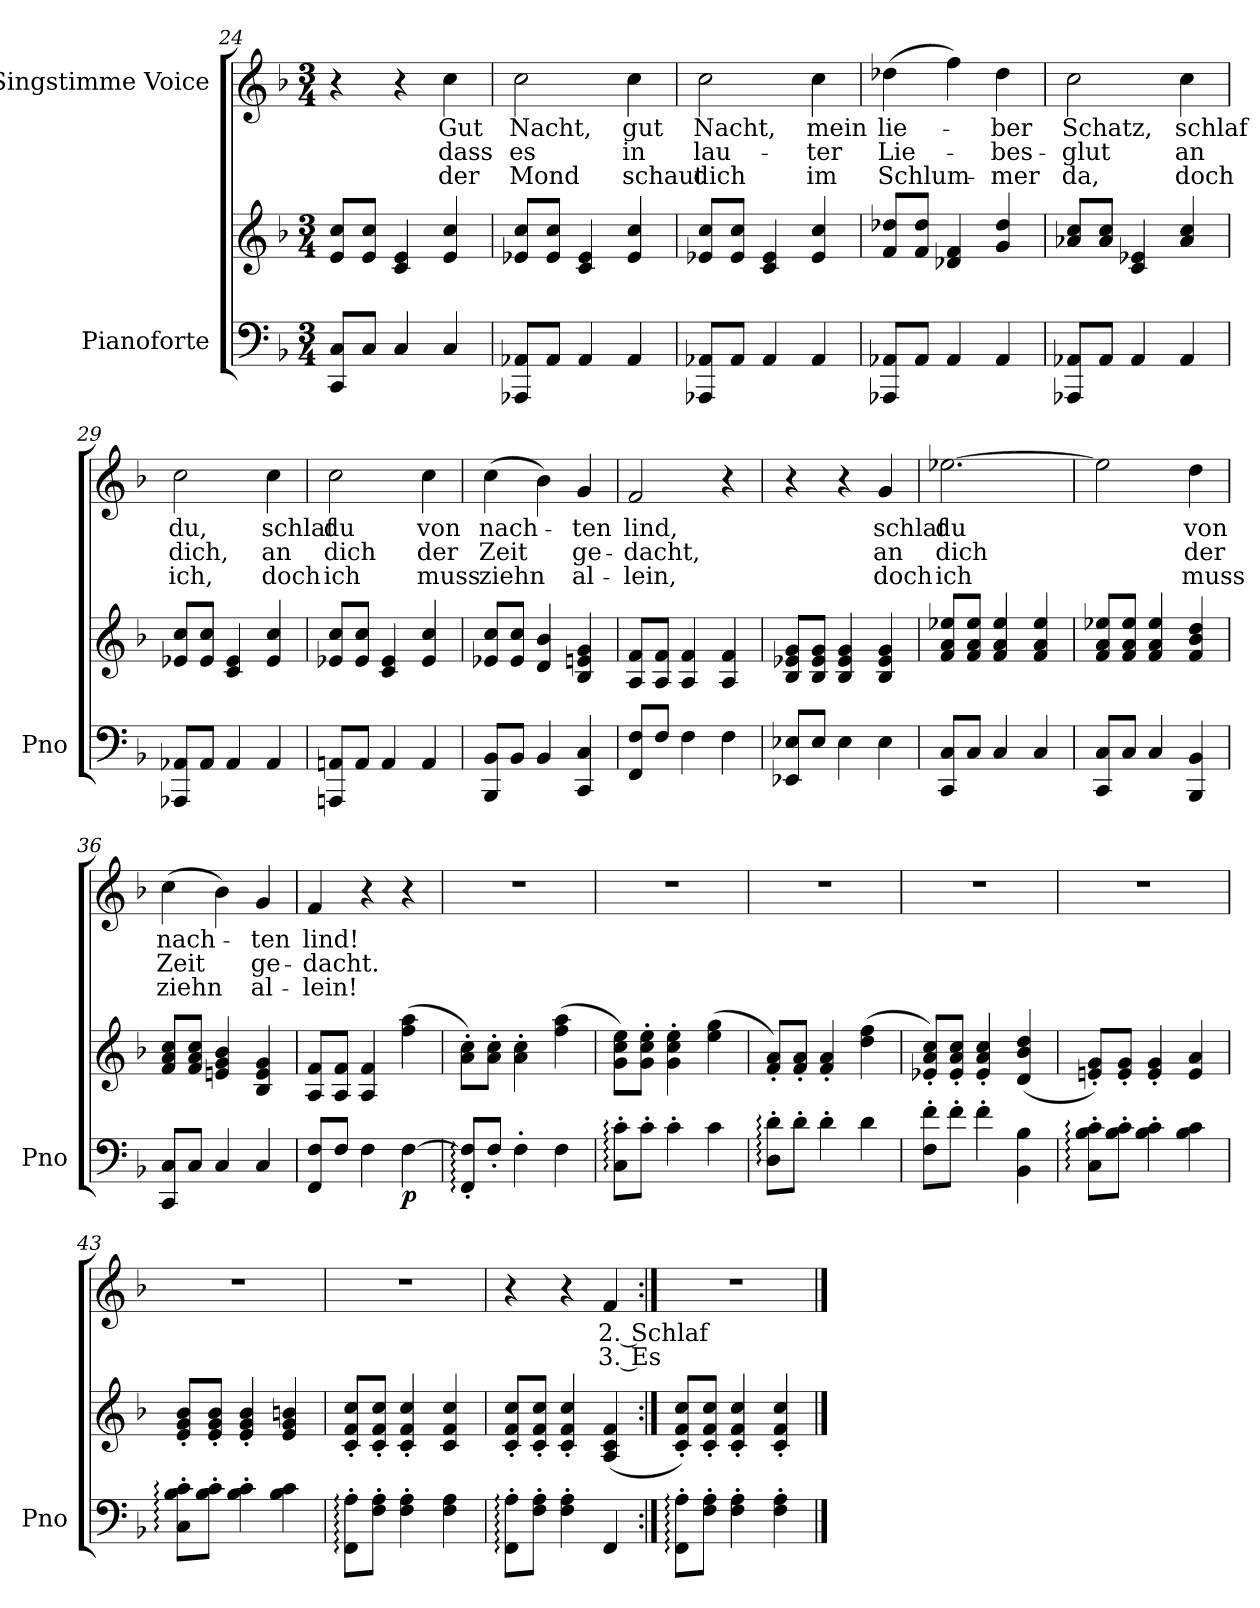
**kern	**kern	**dynam	**kern	**text	**text	**text
*part2	*part2	*part2	*part1	*part1	*part1	*part1
*staff3	*staff2	*staff2/3	*staff1	*staff1	*staff1	*staff1
*I"Pianoforte	*	*	*I"Singstimme Voice	*	*	*
*I'Pno	*	*	*	*	*	*
*clefF4	*clefG2	*	*clefG2	*	*	*
*k[b-]	*k[b-]	*	*k[b-]	*	*	*
*M3/4	*M3/4	*	*M3/4	*	*	*
=24	=24	=24	=24	=24	=24	=24
8CC/ 8C/L	8e/ 8cc/L	.	4r	.	.	.
8C/J	8e/ 8cc/J	.	.	.	.	.
4C/	4c/ 4e/	.	4r	.	.	.
4C/	4e/ 4cc/	.	4cc\	Gut	dass	der
=25	=25	=25	=25	=25	=25	=25
8AAA-X/ 8AA-X/L	8e-X/ 8cc/L	.	2cc\	Nacht,	es	Mond
8AA-/J	8e-/ 8cc/J	.	.	.	.	.
4AA-/	4c/ 4e-/	.	.	.	.	.
4AA-/	4e-/ 4cc/	.	4cc\	gut	in	schaut
=26	=26	=26	=26	=26	=26	=26
8AAA-X/ 8AA-X/L	8e-X/ 8cc/L	.	2cc\	Nacht,	lau-	dich
8AA-/J	8e-/ 8cc/J	.	.	.	.	.
4AA-/	4c/ 4e-/	.	.	.	.	.
4AA-/	4e-/ 4cc/	.	4cc\	mein	-ter	im
=27	=27	=27	=27	=27	=27	=27
8AAA-X/ 8AA-X/L	8f/ 8dd-X/L	.	(4dd-X\	lie-	Lie-	Schlum-
8AA-/J	8f/ 8dd-/J	.	.	.	.	.
4AA-/	4d-X/ 4f/	.	4ff\)	.	.	.
4AA-/	4g/ 4dd-/	.	4dd-\	-ber	-bes-	-mer
=28	=28	=28	=28	=28	=28	=28
8AAA-X/ 8AA-X/L	8a-X/ 8cc/L	.	2cc\	Schatz,	-glut	da,
8AA-/J	8a-/ 8cc/J	.	.	.	.	.
4AA-/	4c/ 4e-X/	.	.	.	.	.
4AA-/	4a-/ 4cc/	.	4cc\	schlaf	an	doch
=29	=29	=29	=29	=29	=29	=29
8AAA-X/ 8AA-X/L	8e-X/ 8cc/L	.	2cc\	du,	dich,	ich,
8AA-/J	8e-/ 8cc/J	.	.	.	.	.
4AA-/	4c/ 4e-/	.	.	.	.	.
4AA-/	4e-/ 4cc/	.	4cc\	schlaf	an	doch
=30	=30	=30	=30	=30	=30	=30
8AAAn/ 8AAn/L	8e-X/ 8cc/L	.	2cc\	du	dich	ich
8AA/J	8e-/ 8cc/J	.	.	.	.	.
4AA/	4c/ 4e-/	.	.	.	.	.
4AA/	4e-/ 4cc/	.	4cc\	von	der	muss
=31	=31	=31	=31	=31	=31	=31
8BBB-/ 8BB-/L	8e-X/ 8cc/L	.	(4cc\	nach-	Zeit	ziehn
8BB-/J	8e-/ 8cc/J	.	.	.	.	.
4BB-/	4d/ 4b-/	.	4b-\)	.	.	.
4CC/ 4C/	4B-/ 4en/ 4g/	.	4g/	-ten	ge-	al-
=32	=32	=32	=32	=32	=32	=32
8FF/ 8F/L	8A/ 8f/L	.	2f/	lind,	-dacht,	-lein,
8F/J	8A/ 8f/J	.	.	.	.	.
4F\	4A/ 4f/	.	.	.	.	.
4F\	4A/ 4f/	.	4r	.	.	.
=33	=33	=33	=33	=33	=33	=33
8EE-X/ 8E-X/L	8B-/ 8e-X/ 8g/L	.	4r	.	.	.
8E-/J	8B-/ 8e-/ 8g/J	.	.	.	.	.
4E-\	4B-/ 4e-/ 4g/	.	4r	.	.	.
4E-\	4B-/ 4e-/ 4g/	.	4g/	schlaf	an	doch
=34	=34	=34	=34	=34	=34	=34
8CC/ 8C/L	8f/ 8a/ 8ee-X/L	.	[2.ee-X\	du	dich	ich
8C/J	8f/ 8a/ 8ee-/J	.	.	.	.	.
4C/	4f/ 4a/ 4ee-/	.	.	.	.	.
4C/	4f/ 4a/ 4ee-/	.	.	.	.	.
=35	=35	=35	=35	=35	=35	=35
8CC/ 8C/L	8f/ 8a/ 8ee-X/L	.	2ee-\]	.	.	.
8C/J	8f/ 8a/ 8ee-/J	.	.	.	.	.
4C/	4f/ 4a/ 4ee-/	.	.	.	.	.
4BBB-/ 4BB-/	4f/ 4b-/ 4dd/	.	4dd\	von	der	muss
=36	=36	=36	=36	=36	=36	=36
8CC/ 8C/L	8f/ 8a/ 8cc/L	.	(4cc\	nach-	Zeit	ziehn
8C/J	8f/ 8a/ 8cc/J	.	.	.	.	.
4C/	4en/ 4g/ 4b-/	.	4b-\)	.	.	.
4C/	4B-/ 4e/ 4g/	.	4g/	-ten	ge-	al-
=37	=37	=37	=37	=37	=37	=37
8FF/ 8F/L	8A/ 8f/L	.	4f/	lind!	-dacht.	-lein!
8F/J	8A/ 8f/J	.	.	.	.	.
4F\	4A/ 4f/	.	4r	.	.	.
!	!	!LO:DY:b=2	!	!	!	!
[4F\	(4ff\ 4aa\	p	4r	.	.	.
=38	=38	=38	=38	=38	=38	=38
8FF/::'> 8F/]::'>L	8a\' 8cc\'L)	.	2.r	.	.	.
8F'>/J	8a\' 8cc\'J	.	.	.	.	.
4F'\	4a\' 4cc\'	.	.	.	.	.
4F\	(4ff\ 4aa\	.	.	.	.	.
=39	=39	=39	=39	=39	=39	=39
8C\::' 8c\::'L	8g\ 8cc\ 8ee\L)	.	2.r	.	.	.
8c'\J	8g\' 8cc\' 8ee\'J	.	.	.	.	.
4c'\	4g\' 4cc\' 4ee\'	.	.	.	.	.
4c\	(4ee\ 4gg\	.	.	.	.	.
=40	=40	=40	=40	=40	=40	=40
8D\::' 8d\::'L	8f/' 8a/'L)	.	2.r	.	.	.
8d'\J	8f/' 8a/'J	.	.	.	.	.
4d'\	4f/' 4a/'	.	.	.	.	.
4d\	(4dd\ 4ff\	.	.	.	.	.
=41	=41	=41	=41	=41	=41	=41
8F\' 8f\'L	8e-X/' 8a/' 8cc/'L)	.	2.r	.	.	.
8f'\J	8e-/' 8a/' 8cc/'J	.	.	.	.	.
4f'\	4e-/' 4a/' 4cc/'	.	.	.	.	.
4BB-\ 4B-\	(>4d/ 4b-/ 4dd/	.	.	.	.	.
=42	=42	=42	=42	=42	=42	=42
8C\::' 8B-\::' 8c\::'L	8en/' 8g/'L)	.	2.r	.	.	.
8B-\' 8c\'J	8e/' 8g/'J	.	.	.	.	.
4B-\' 4c\'	4e/' 4g/'	.	.	.	.	.
4B-\ 4c\	4e/ 4a/	.	.	.	.	.
=43	=43	=43	=43	=43	=43	=43
8C\::' 8B-\::' 8c\::'L	8e/' 8g/' 8b-/'L	.	2.r	.	.	.
8B-\' 8c\'J	8e/' 8g/' 8b-/'J	.	.	.	.	.
4B-\' 4c\'	4e/' 4g/' 4b-/'	.	.	.	.	.
4B-\ 4c\	4e/ 4g/ 4bn/	.	.	.	.	.
=44	=44	=44	=44	=44	=44	=44
8FF\::' 8A\::'L	8c/' 8f/' 8cc/'L	.	2.r	.	.	.
8F\' 8A\'J	8c/' 8f/' 8cc/'J	.	.	.	.	.
4F\' 4A\'	4c/' 4f/' 4cc/'	.	.	.	.	.
4F\ 4A\	4c/ 4f/ 4cc/	.	.	.	.	.
=45	=45	=45	=45	=45	=45	=45
8FF\::' 8A\::'L	8c/' 8f/' 8cc/'L	.	4r	.	.	.
8F\' 8A\'J	8c/' 8f/' 8cc/'J	.	.	.	.	.
4F\' 4A\'	4c/' 4f/' 4cc/'	.	4r	.	.	.
4FF/	(>4A/ 4c/ 4f/	.	4f/	2. Schlaf	3. Es	.
=46:|!	=46:|!	=46:|!	=46:|!	=46:|!	=46:|!	=46:|!
8FF\::' 8A\::'L	8c/' 8f/' 8cc/'L)	.	2.r	.	.	.
8F\' 8A\'J	8c/' 8f/' 8cc/'J	.	.	.	.	.
4F\' 4A\'	4c/' 4f/' 4cc/'	.	.	.	.	.
4F\' 4A\'	4c/' 4f/' 4cc/'	.	.	.	.	.
==	==	==	==	==	==	==
*-	*-	*-	*-	*-	*-	*-
